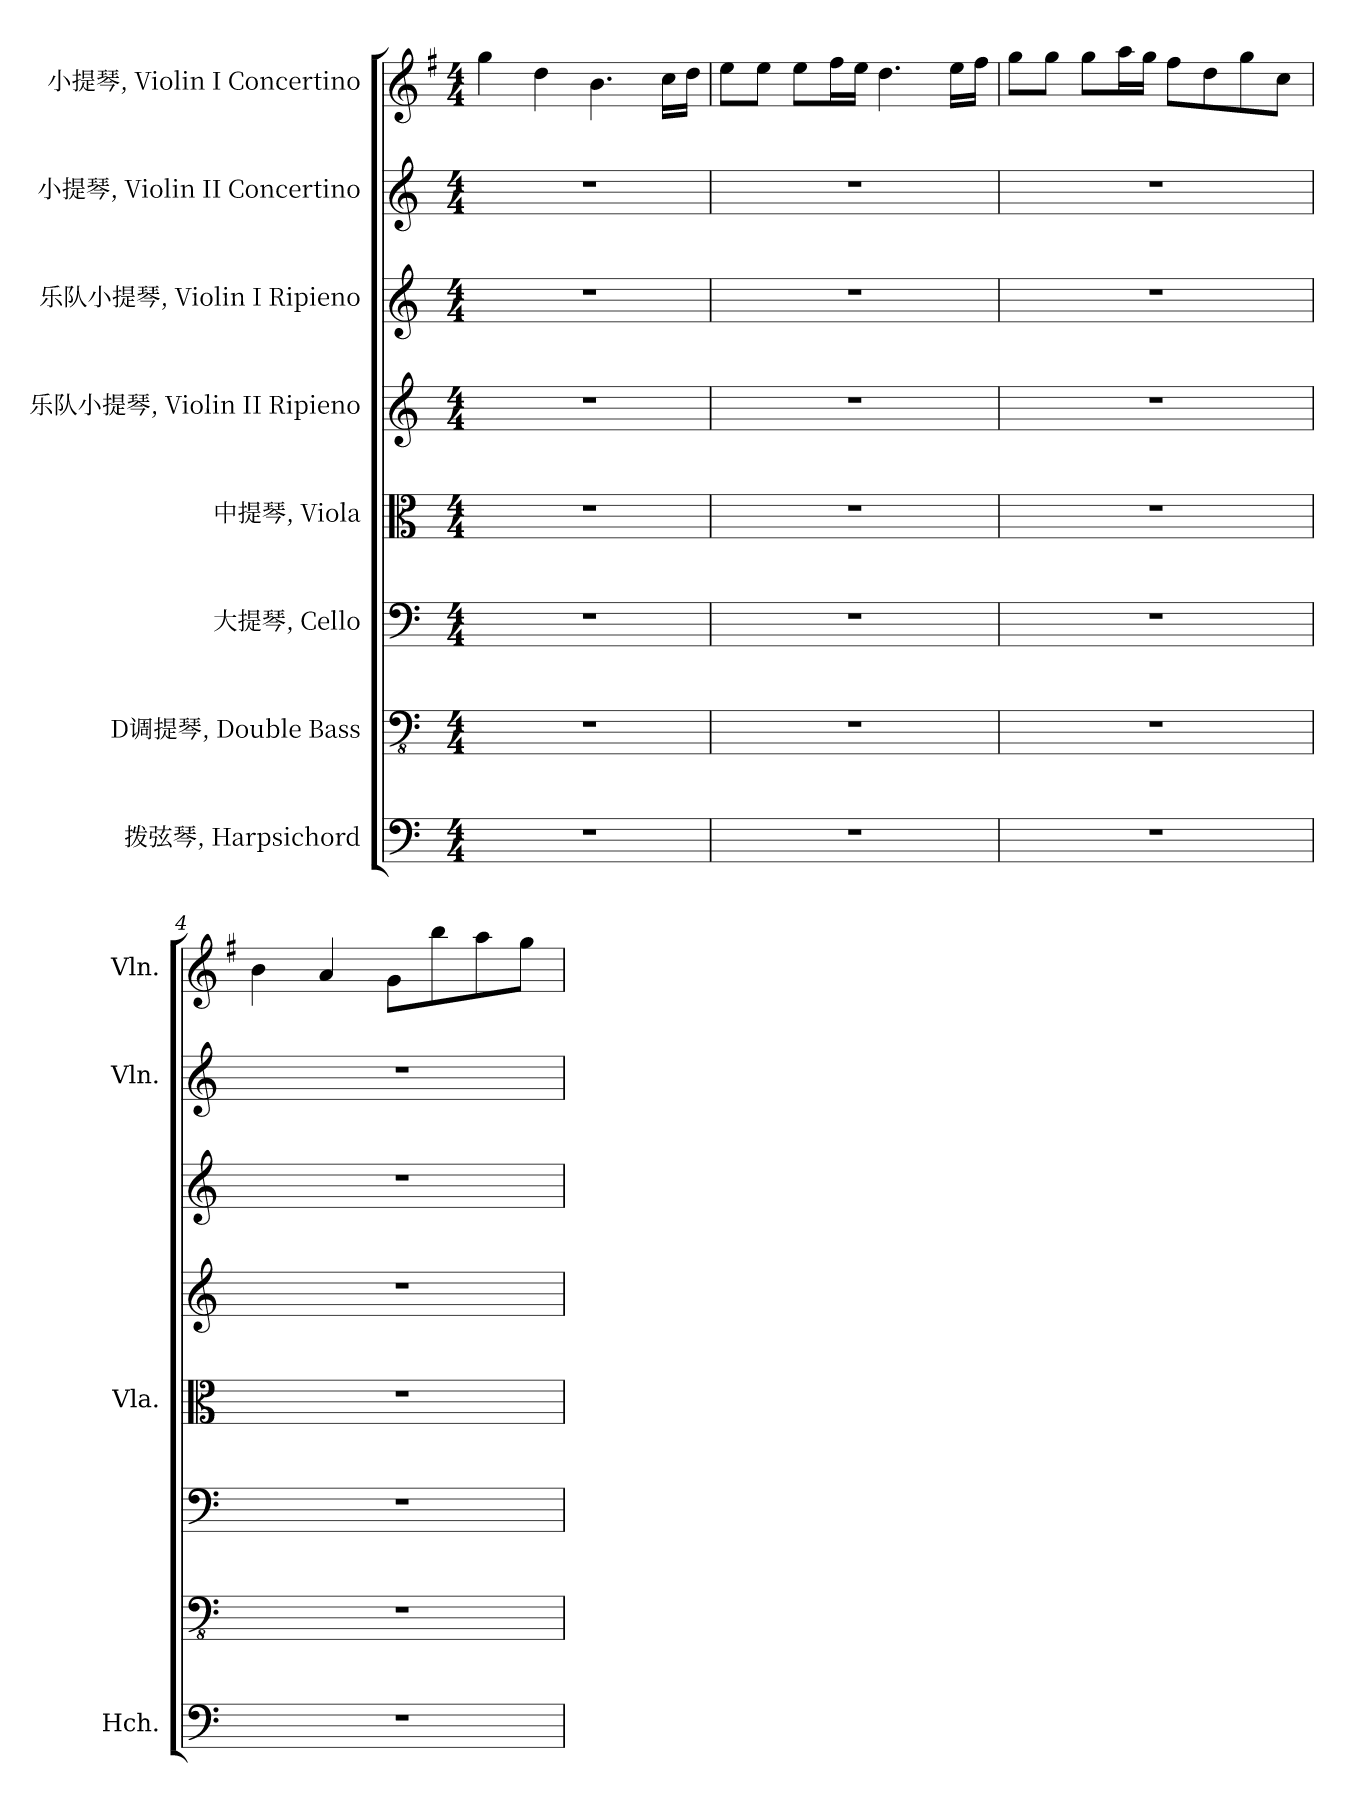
**kern	**kern	**kern	**kern	**kern	**kern	**kern	**kern
*part8	*part7	*part6	*part5	*part4	*part3	*part2	*part1
*staff8	*staff7	*staff6	*staff5	*staff4	*staff3	*staff2	*staff1
*I"拨弦琴, Harpsichord	*I"D调提琴, Double Bass	*I"大提琴, Cello	*I"中提琴, Viola	*I"乐队小提琴, Violin II Ripieno	*I"乐队小提琴, Violin I Ripieno	*I"小提琴, Violin II Concertino	*I"小提琴, Violin I Concertino
*I'Hch.	*	*	*I'Vla.	*	*	*I'Vln.	*I'Vln.
*clefF4	*clefFv4	*clefF4	*clefC3	*clefG2	*clefG2	*clefG2	*clefG2
*	*ITrd7c12	*	*	*	*	*	*
*k[]	*k[]	*k[]	*k[]	*k[]	*k[]	*k[]	*k[f#]
*M4/4	*M4/4	*M4/4	*M4/4	*M4/4	*M4/4	*M4/4	*M4/4
*MM120	*MM120	*MM120	*MM120	*MM120	*MM120	*MM120	*MM120
=1	=1	=1	=1	=1	=1	=1	=1
1r	1r	1r	1r	1r	1r	1r	4gg\
.	.	.	.	.	.	.	4dd\
.	.	.	.	.	.	.	4.b\
.	.	.	.	.	.	.	16cc\LL
.	.	.	.	.	.	.	16dd\JJ
=2	=2	=2	=2	=2	=2	=2	=2
1r	1r	1r	1r	1r	1r	1r	8ee\L
.	.	.	.	.	.	.	8ee\J
.	.	.	.	.	.	.	8ee\L
.	.	.	.	.	.	.	16ff#\L
.	.	.	.	.	.	.	16ee\JJ
.	.	.	.	.	.	.	4.dd\
.	.	.	.	.	.	.	16ee\LL
.	.	.	.	.	.	.	16ff#\JJ
=3	=3	=3	=3	=3	=3	=3	=3
1r	1r	1r	1r	1r	1r	1r	8gg\L
.	.	.	.	.	.	.	8gg\J
.	.	.	.	.	.	.	8gg\L
.	.	.	.	.	.	.	16aa\L
.	.	.	.	.	.	.	16gg\JJ
.	.	.	.	.	.	.	8ff#\L
.	.	.	.	.	.	.	8dd\
.	.	.	.	.	.	.	8gg\
.	.	.	.	.	.	.	8cc\J
!!LO:PB:g=z
=4	=4	=4	=4	=4	=4	=4	=4
1r	1r	1r	1r	1r	1r	1r	4b\
.	.	.	.	.	.	.	4a/
.	.	.	.	.	.	.	8g\L
.	.	.	.	.	.	.	8bb\
.	.	.	.	.	.	.	8aa\
.	.	.	.	.	.	.	8gg\J
=	=	=	=	=	=	=	=
*-	*-	*-	*-	*-	*-	*-	*-
